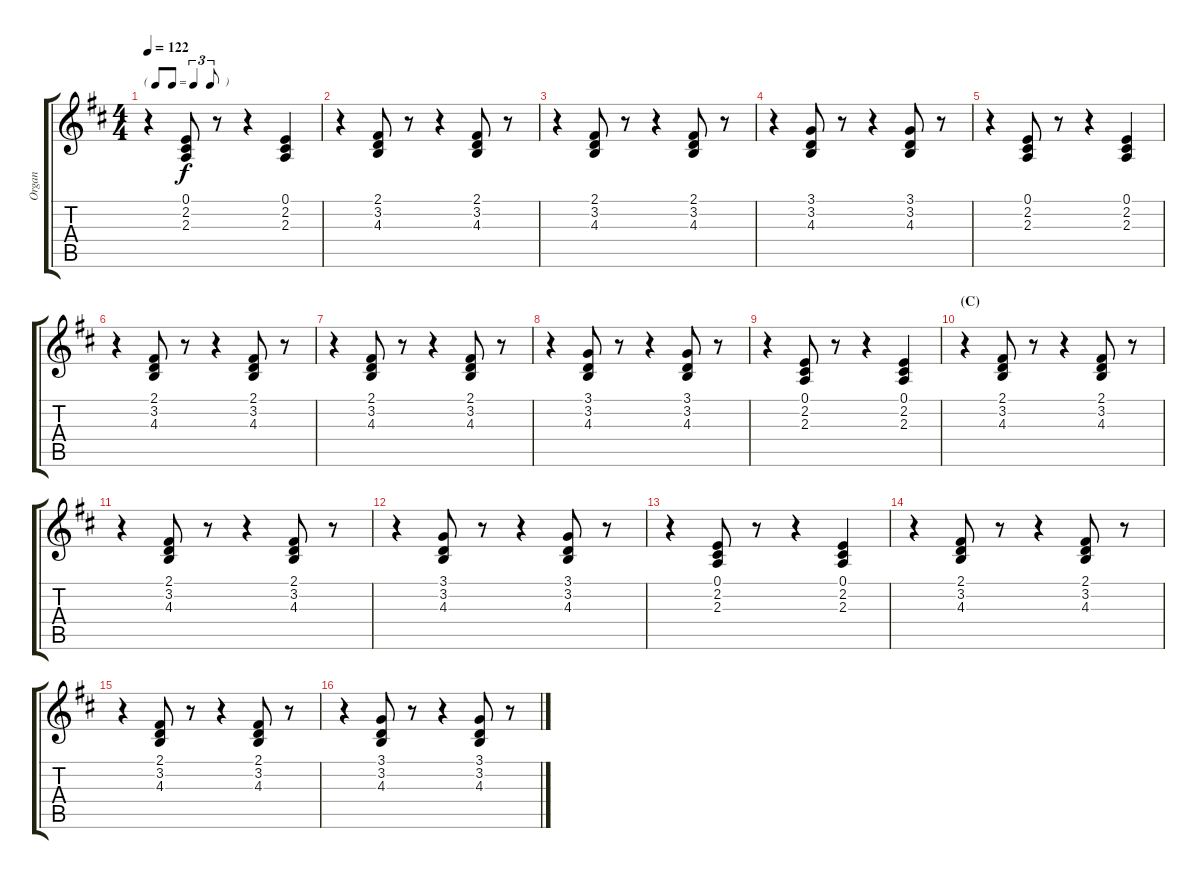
\track ("Organ" "Organ") {instrument drawbarorgan}
\staff {score tabs}
\tuning (E4 B3 G3 D3 A2 E2) {hide}
\ts (4 4)
\tf triplet8th
\tempo 122
\clef g2
\ks d
r.4{dy f} (0.1 2.2 2.3).8 r.8 r.4 (0.1 2.2 2.3).4 |
r.4 (2.1 3.2 4.3).8 r.8 r.4 (2.1 3.2 4.3).8 r.8 |
r.4 (2.1 3.2 4.3).8 r.8 r.4 (2.1 3.2 4.3).8 r.8 |
r.4 (3.1 3.2 4.3).8 r.8 r.4 (3.1 3.2 4.3).8 r.8 |
r.4 (0.1 2.2 2.3).8 r.8 r.4 (0.1 2.2 2.3).4 |
r.4 (2.1 3.2 4.3).8 r.8 r.4 (2.1 3.2 4.3).8 r.8 |
r.4 (2.1 3.2 4.3).8 r.8 r.4 (2.1 3.2 4.3).8 r.8 |
r.4 (3.1 3.2 4.3).8 r.8 r.4 (3.1 3.2 4.3).8 r.8 |
r.4 (0.1 2.2 2.3).8 r.8 r.4 (0.1 2.2 2.3).4 |
\section ("" "(C)")
r.4 (2.1 3.2 4.3).8 r.8 r.4 (2.1 3.2 4.3).8 r.8 |
r.4 (2.1 3.2 4.3).8 r.8 r.4 (2.1 3.2 4.3).8 r.8 |
r.4 (3.1 3.2 4.3).8 r.8 r.4 (3.1 3.2 4.3).8 r.8 |
r.4 (0.1 2.2 2.3).8 r.8 r.4 (0.1 2.2 2.3).4 |
r.4 (2.1 3.2 4.3).8 r.8 r.4 (2.1 3.2 4.3).8 r.8 |
r.4 (2.1 3.2 4.3).8 r.8 r.4 (2.1 3.2 4.3).8 r.8 |
r.4 (3.1 3.2 4.3).8 r.8 r.4 (3.1 3.2 4.3).8 r.8
